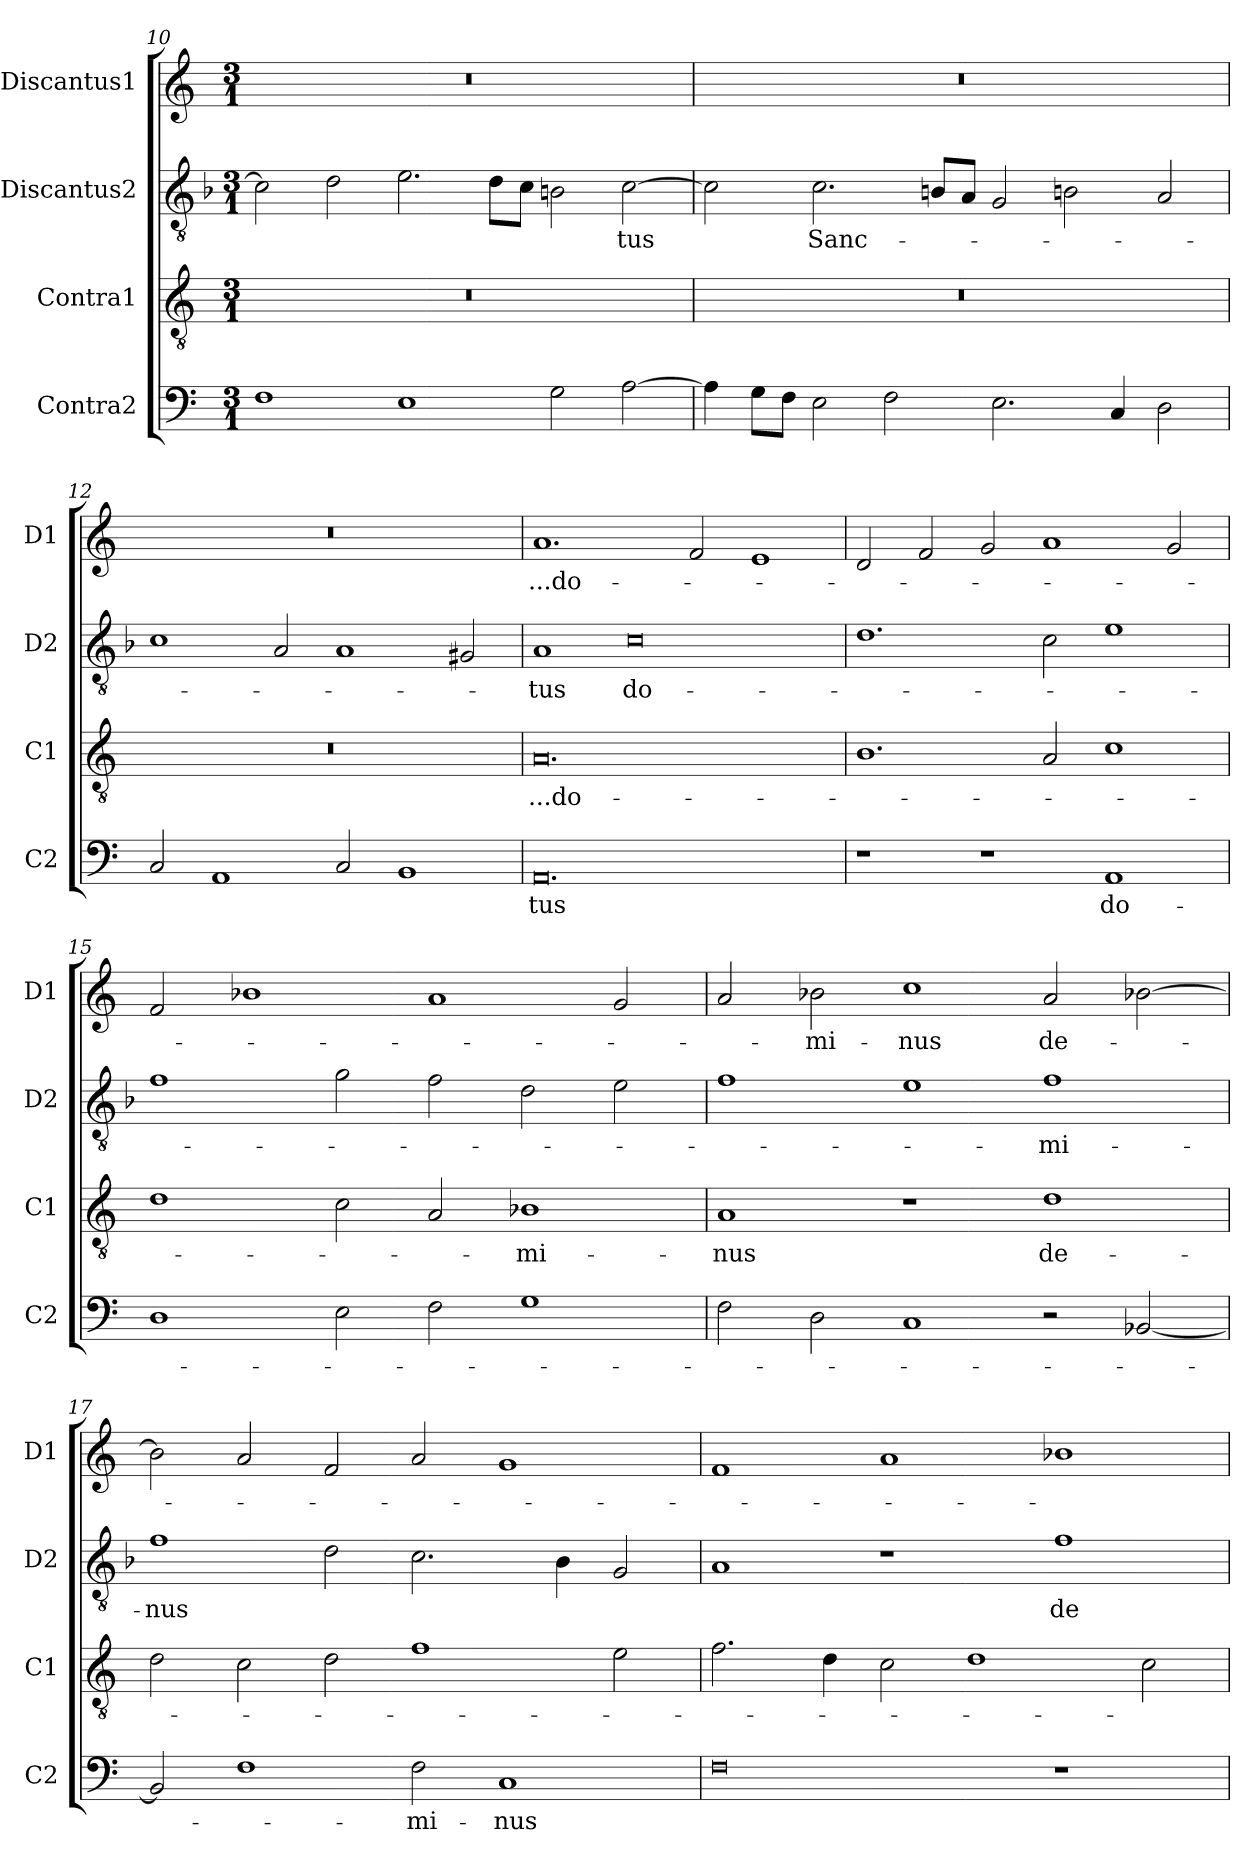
**kern	**text	**kern	**text	**kern	**text	**kern	**text
*part4	*part4	*part3	*part3	*part2	*part2	*part1	*part1
*staff4	*staff4	*staff3	*staff3	*staff2	*staff2	*staff1	*staff1
*I"Contra2	*	*I"Contra1	*	*I"Discantus2	*	*I"Discantus1	*
*I'C2	*	*I'C1	*	*I'D2	*	*I'D1	*
*clefF4	*	*clefGv2	*	*clefGv2	*	*clefG2	*
*k[]	*	*k[]	*	*k[b-]	*	*k[]	*
*M3/1	*	*M3/1	*	*M3/1	*	*M3/1	*
=10	=10	=10	=10	=10	=10	=10	=10
1F	.	0.r	.	2c\]	.	0.r	.
.	.	.	.	2d\	.	.	.
1E	.	.	.	2.e\	.	.	.
.	.	.	.	8d\L	.	.	.
.	.	.	.	8c\J	.	.	.
2G\	.	.	.	2Bn\	.	.	.
[2A\	.	.	.	[2c\	-tus	.	.
=11	=11	=11	=11	=11	=11	=11	=11
4A\]	.	0.r	.	2c\]	.	0.r	.
8G\L	.	.	.	.	.	.	.
8F\J	.	.	.	.	.	.	.
2E\	.	.	.	2.c\	Sanc-	.	.
2F\	.	.	.	.	.	.	.
.	.	.	.	8Bn/L	.	.	.
.	.	.	.	8A/J	.	.	.
2.E\	.	.	.	2G/	.	.	.
.	.	.	.	2Bn\	.	.	.
4C/	.	.	.	.	.	.	.
2D\	.	.	.	2A/	.	.	.
=12	=12	=12	=12	=12	=12	=12	=12
2C/	.	0.r	.	1c	.	0.r	.
1AA	.	.	.	.	.	.	.
.	.	.	.	2A/	.	.	.
2C/	.	.	.	1A	.	.	.
1BB	.	.	.	.	.	.	.
.	.	.	.	2G#X/	.	.	.
=13	=13	=13	=13	=13	=13	=13	=13
0.AA	-tus	0.A	...do-	1A	-tus	1.a	...do-
.	.	.	.	0c	do-	.	.
.	.	.	.	.	.	2f/	.
.	.	.	.	.	.	1e	.
=14	=14	=14	=14	=14	=14	=14	=14
1r	.	1.B	.	1.d	.	2d/	.
.	.	.	.	.	.	2f/	.
1r	.	.	.	.	.	2g/	.
.	.	2A/	.	2c\	.	1a	.
1AA	do-	1c	.	1e	.	.	.
.	.	.	.	.	.	2g/	.
=15	=15	=15	=15	=15	=15	=15	=15
1D	.	1d	.	1f	.	2f/	.
.	.	.	.	.	.	1b-X	.
2E\	.	2c\	.	2g\	.	.	.
2F\	.	2A/	.	2f\	.	1a	.
1G	.	1B-X	-mi-	2d\	.	.	.
.	.	.	.	2e\	.	2g/	.
=16	=16	=16	=16	=16	=16	=16	=16
2F\	.	1A	-nus	1f	.	2a/	.
2D\	.	.	.	.	.	2b-X\	-mi-
1C	.	1r	.	1e	.	1cc	-nus
2r	.	1d	de-	1f	-mi-	2a/	de-
[2BB-X/	.	.	.	.	.	[2b-X\	.
=17	=17	=17	=17	=17	=17	=17	=17
2BB-/]	.	2d\	.	1f	-nus	2b-\]	.
1F	.	2c\	.	.	.	2a/	.
.	.	2d\	.	2d\	.	2f/	.
2F\	-mi-	1f	.	2.c\	.	2a/	.
1C	-nus	.	.	.	.	1g	.
.	.	.	.	4B-\	.	.	.
.	.	2e\	.	2G/	.	.	.
=18	=18	=18	=18	=18	=18	=18	=18
0F	.	2.f\	.	1A	.	1f	.
.	.	4d\	.	.	.	.	.
.	.	2c\	.	1r	.	1a	.
.	.	1d	.	.	.	.	.
1r	.	.	.	1f	de-	1b-X	.
.	.	2c\	.	.	.	.	.
=	=	=	=	=	=	=	=
*-	*-	*-	*-	*-	*-	*-	*-
